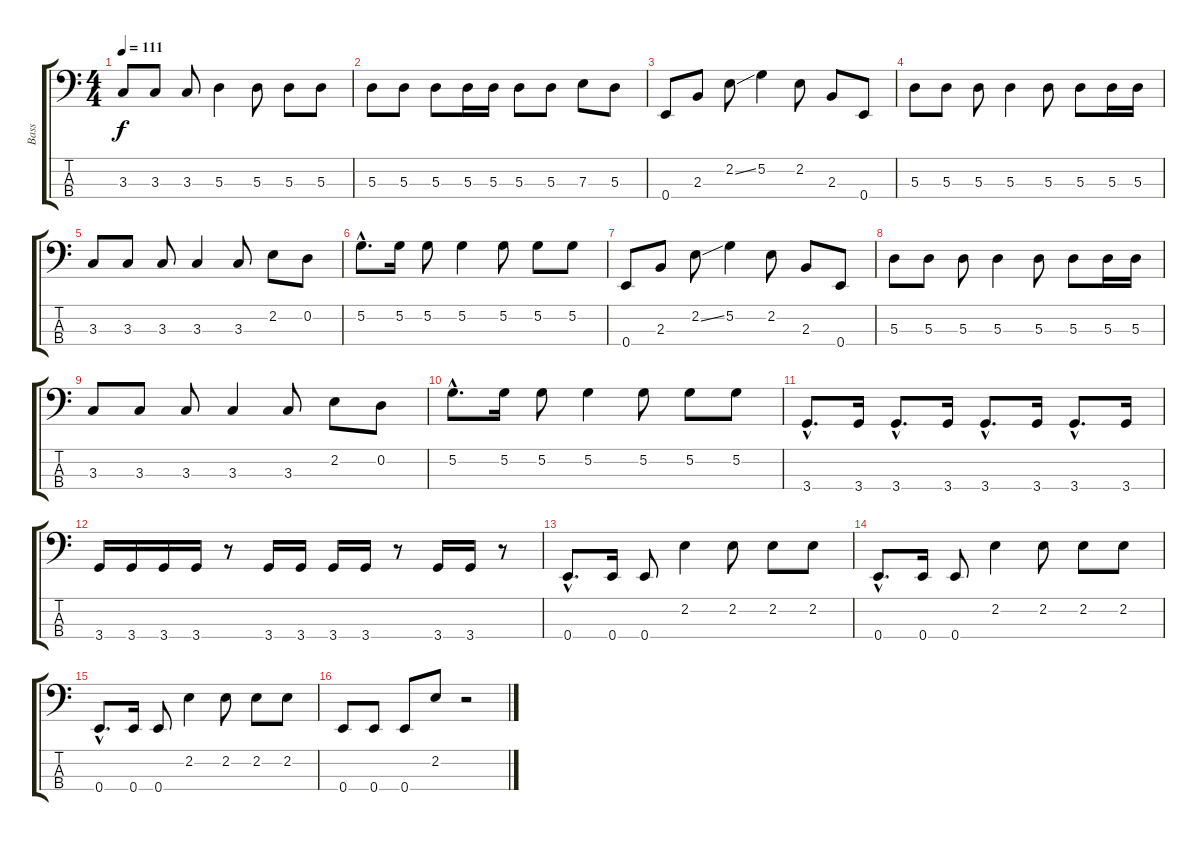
\track ("Bass" "Bass") {instrument electricbassfinger}
\staff {score tabs}
\tuning (G2 D2 A1 E1) {hide}
\ts (4 4)
\tempo 111
\clef f4
\ks c
3.3.8{dy f} 3.3.8 3.3.8 5.3.4 5.3.8 5.3.8 5.3.8 |
5.3.8 5.3.8 5.3.8 5.3.16 5.3.16 5.3.8 5.3.8 7.3.8 5.3.8 |
0.4.8 2.3.8 2.2{ss}.8 5.2.4 2.2.8 2.3.8 0.4.8 |
5.3.8 5.3.8 5.3.8 5.3.4 5.3.8 5.3.8 5.3.16 5.3.16 |
3.3.8 3.3.8 3.3.8 3.3.4 3.3.8 2.2.8 0.2.8 |
5.2{hac}.8{d} 5.2.16 5.2.8 5.2.4 5.2.8 5.2.8 5.2.8 |
0.4.8 2.3.8 2.2{ss}.8 5.2.4 2.2.8 2.3.8 0.4.8 |
5.3.8 5.3.8 5.3.8 5.3.4 5.3.8 5.3.8 5.3.16 5.3.16 |
3.3.8 3.3.8 3.3.8 3.3.4 3.3.8 2.2.8 0.2.8 |
5.2{hac}.8{d} 5.2.16 5.2.8 5.2.4 5.2.8 5.2.8 5.2.8 |
3.4{hac}.8{d} 3.4.16 3.4{hac}.8{d} 3.4.16 3.4{hac}.8{d} 3.4.16 3.4{hac}.8{d} 3.4.16 |
3.4.16 3.4.16 3.4.16 3.4.16 r.8 3.4.16 3.4.16 3.4.16 3.4.16 r.8 3.4.16 3.4.16 r.8 |
0.4{hac}.8{d} 0.4.16 0.4.8 2.2.4 2.2.8 2.2.8 2.2.8 |
0.4{hac}.8{d} 0.4.16 0.4.8 2.2.4 2.2.8 2.2.8 2.2.8 |
0.4{hac}.8{d} 0.4.16 0.4.8 2.2.4 2.2.8 2.2.8 2.2.8 |
0.4.8 0.4.8 0.4.8 2.2.8 r.2
